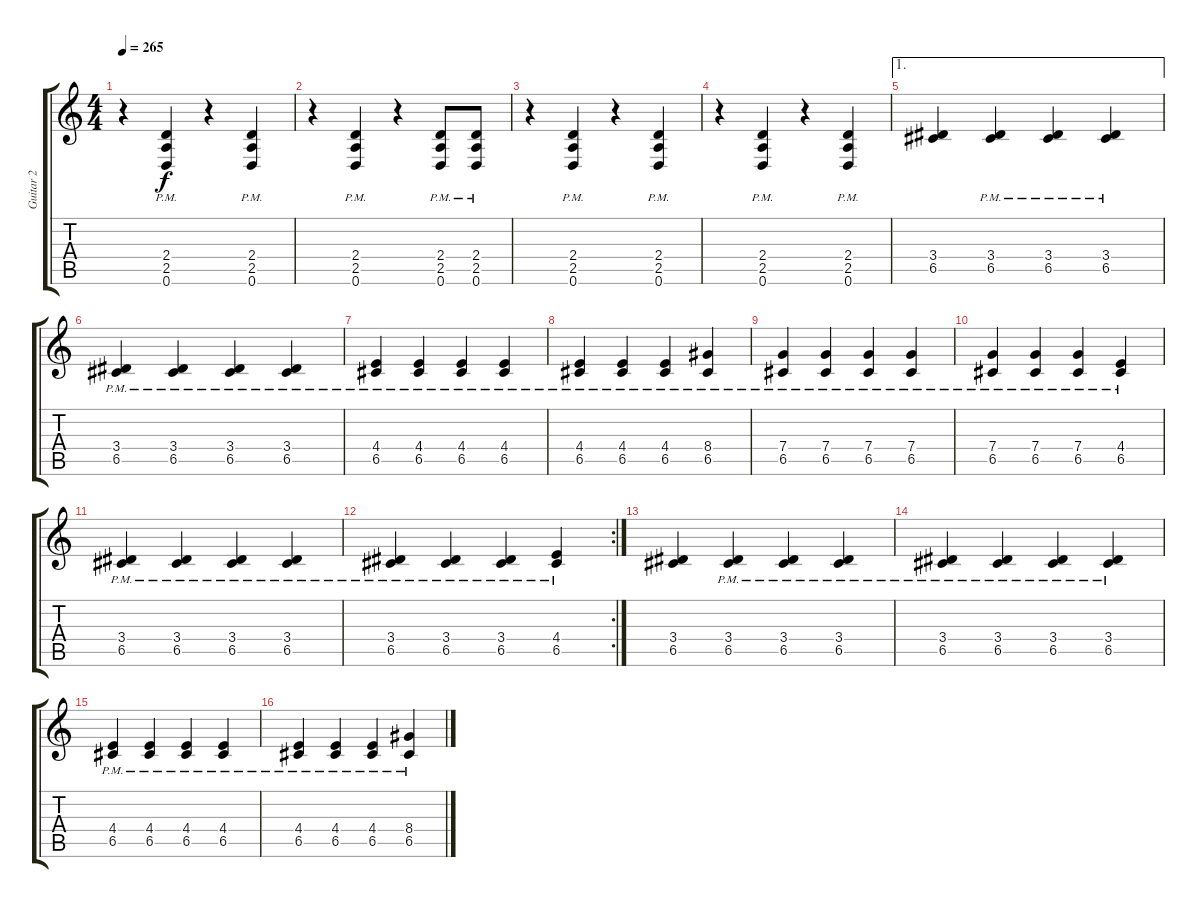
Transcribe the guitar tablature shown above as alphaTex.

\track ("Guitar 2" "Guitar 2") {instrument overdrivenguitar}
\staff {score tabs}
\tuning (D4 A3 F3 C3 G2 D2) {hide}
\ts (4 4)
\tempo 265
\clef g2
\ks c
r.4{dy f} (2.4{pm} 2.5{pm} 0.6{pm}).4 r.4 (2.4{pm} 2.5{pm} 0.6{pm}).4 |
r.4 (2.4{pm} 2.5{pm} 0.6{pm}).4 r.4 (2.4{pm} 2.5{pm} 0.6{pm}).8 (2.4{pm} 2.5{pm} 0.6{pm}).8 |
r.4 (2.4{pm} 2.5{pm} 0.6{pm}).4 r.4 (2.4{pm} 2.5{pm} 0.6{pm}).4 |
r.4 (2.4{pm} 2.5{pm} 0.6{pm}).4 r.4 (2.4{pm} 2.5{pm} 0.6{pm}).4 |
\ae 1
(3.4 6.5).4 (3.4{pm} 6.5{pm}).4 (3.4{pm} 6.5{pm}).4 (3.4{pm} 6.5{pm}).4 |
(3.4{pm} 6.5{pm}).4 (3.4{pm} 6.5{pm}).4 (3.4{pm} 6.5{pm}).4 (3.4{pm} 6.5{pm}).4 |
(4.4{pm} 6.5{pm}).4 (4.4{pm} 6.5{pm}).4 (4.4{pm} 6.5{pm}).4 (4.4{pm} 6.5{pm}).4 |
(4.4{pm} 6.5{pm}).4 (4.4{pm} 6.5{pm}).4 (4.4{pm} 6.5{pm}).4 (8.4{pm} 6.5{pm}).4 |
(7.4{pm} 6.5{pm}).4 (7.4{pm} 6.5{pm}).4 (7.4{pm} 6.5{pm}).4 (7.4{pm} 6.5{pm}).4 |
(7.4{pm} 6.5{pm}).4 (7.4{pm} 6.5{pm}).4 (7.4{pm} 6.5{pm}).4 (4.4{pm} 6.5{pm}).4 |
(3.4{pm} 6.5{pm}).4 (3.4{pm} 6.5{pm}).4 (3.4{pm} 6.5{pm}).4 (3.4{pm} 6.5{pm}).4 |
\rc 2
(3.4{pm} 6.5{pm}).4 (3.4{pm} 6.5{pm}).4 (3.4{pm} 6.5{pm}).4 (4.4{pm} 6.5{pm}).4 |
(3.4 6.5).4 (3.4{pm} 6.5{pm}).4 (3.4{pm} 6.5{pm}).4 (3.4{pm} 6.5{pm}).4 |
(3.4{pm} 6.5{pm}).4 (3.4{pm} 6.5{pm}).4 (3.4{pm} 6.5{pm}).4 (3.4{pm} 6.5{pm}).4 |
(4.4{pm} 6.5{pm}).4 (4.4{pm} 6.5{pm}).4 (4.4{pm} 6.5{pm}).4 (4.4{pm} 6.5{pm}).4 |
(4.4{pm} 6.5{pm}).4 (4.4{pm} 6.5{pm}).4 (4.4{pm} 6.5{pm}).4 (8.4{pm} 6.5{pm}).4
